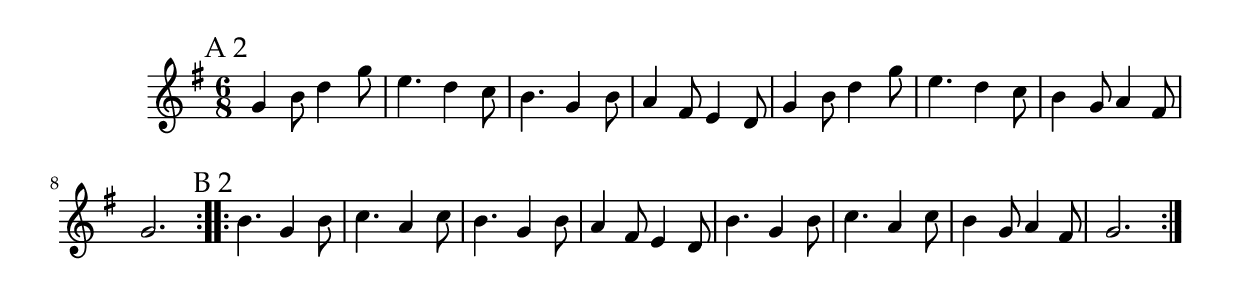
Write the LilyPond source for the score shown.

\include "includes/header.ly"
\score {
\context Voice = voiceone \relative g' {
\include "includes/staffheader.ly"
\time 6/8 \key g \major
\mark "A 2"
\repeat volta 2 {
g4 b8 d4 g8 | e4. d4 c8 | b4. g4 b8 | a4 fis8 e4 d8 |
g4 b8 d4 g8 | e4. d4 c8 | b4 g8 a4 fis8 | g2.
}
\mark "B 2"
\repeat volta 2 {
b4. g4 b8 | c4. a4 c8 | b4. g4 b8 | a4 fis8 e4 d8 |
b'4. g4 b8 | c4. a4 c8 | b4 g8 a4 fis8 | g2.  | }
\pageBreak
}
} % score
